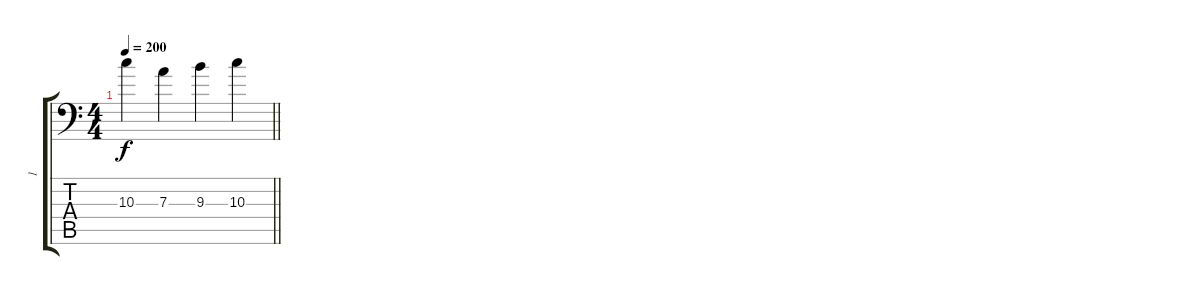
\track ("1" "1") {instrument distortionguitar}
\staff {score tabs}
\tuning (B3 Gb3 D3 A2 E2 A1) {hide}
\ts (4 4)
\tempo 200
\clef f4
\barLineRight lightlight
\ks c
10.3.4{dy f} 7.3.4 9.3.4 10.3.4
